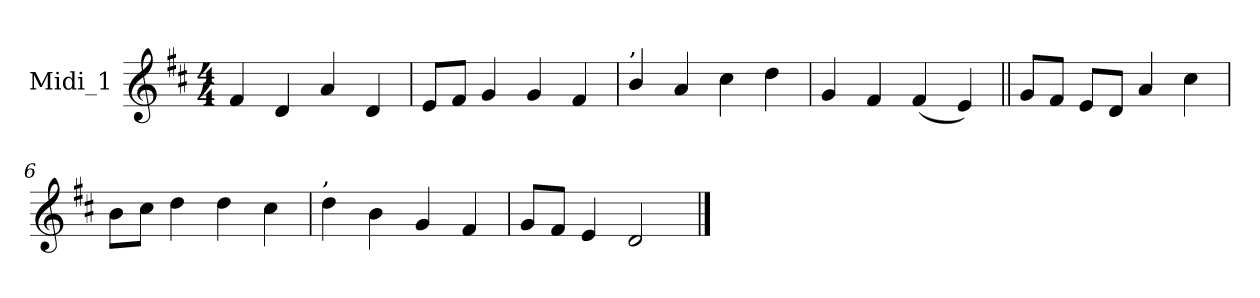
**kern
*part1
*staff1
*I"Midi_1
*clefG2
*k[f#c#]
*D:
*M4/4
=1
4f#
4d
4a
4d
=2
8eL
8f#J
4g
4g
4f#
=3
!LO:TX:a:t=,
4b/
4a
4cc#
4dd
=4
4g
4f#
(<4f#
4e)
!!LO:LB:g=z
=5||
8gL
8f#J
8eL
8dJ
4a
4cc#
=6
8bL
8cc#J
4dd
4dd
4cc#
=7
!LO:TX:a:t=,
4dd
4b
4g
4f#
=8
8gL
8f#J
4e
2d
==
*-
